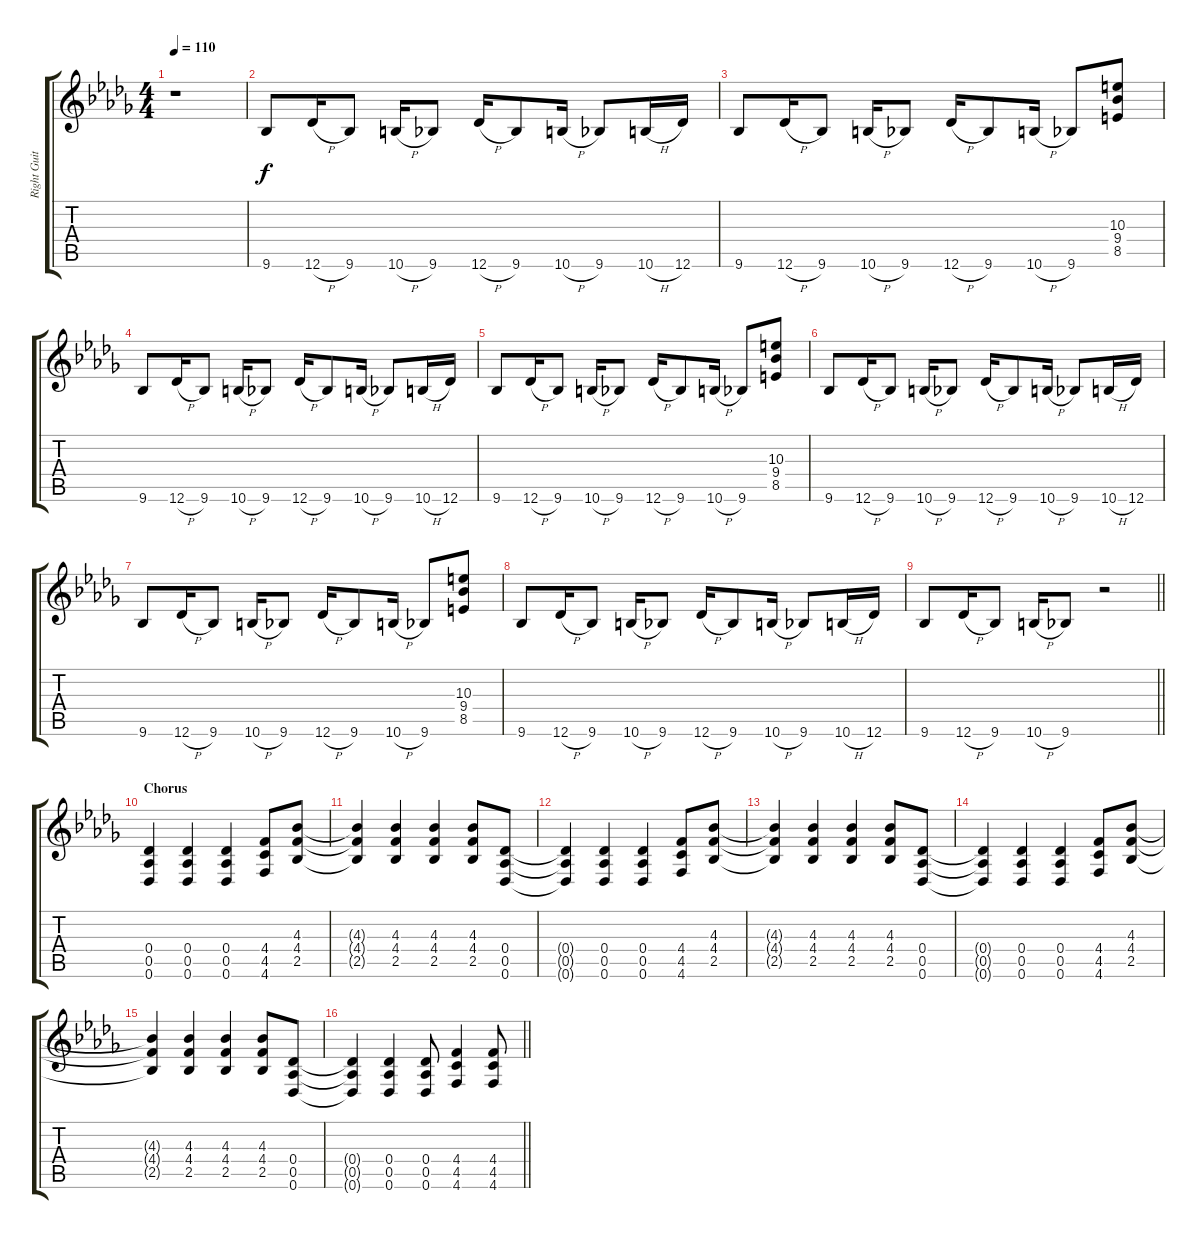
\track ("Right Guitar" "Right Guit") {instrument distortionguitar}
\staff {score tabs}
\tuning (Eb4 Bb3 Gb3 Db3 Ab2 Db2) {hide}
\ts (4 4)
\tempo 110
\clef g2
\ks db
r.1{dy f} |
9.6.8 12.6{h}.16 9.6.8 10.6{h}.16 9.6.8 12.6{h}.16 9.6.8 10.6{h}.16 9.6.8 10.6{h}.16 12.6.16 |
9.6.8 12.6{h}.16 9.6.8 10.6{h}.16 9.6.8 12.6{h}.16 9.6.8 10.6{h}.16 9.6.8 (10.3 9.4 8.5).8 |
9.6.8 12.6{h}.16 9.6.8 10.6{h}.16 9.6.8 12.6{h}.16 9.6.8 10.6{h}.16 9.6.8 10.6{h}.16 12.6.16 |
9.6.8 12.6{h}.16 9.6.8 10.6{h}.16 9.6.8 12.6{h}.16 9.6.8 10.6{h}.16 9.6.8 (10.3 9.4 8.5).8 |
9.6.8 12.6{h}.16 9.6.8 10.6{h}.16 9.6.8 12.6{h}.16 9.6.8 10.6{h}.16 9.6.8 10.6{h}.16 12.6.16 |
9.6.8 12.6{h}.16 9.6.8 10.6{h}.16 9.6.8 12.6{h}.16 9.6.8 10.6{h}.16 9.6.8 (10.3 9.4 8.5).8 |
9.6.8 12.6{h}.16 9.6.8 10.6{h}.16 9.6.8 12.6{h}.16 9.6.8 10.6{h}.16 9.6.8 10.6{h}.16 12.6.16 |
\barLineRight lightlight
9.6.8 12.6{h}.16 9.6.8 10.6{h}.16 9.6.8 r.2 |
\section ("" "Chorus")
(0.4 0.5 0.6).4 (0.4 0.5 0.6).4 (0.4 0.5 0.6).4 (4.4 4.5 4.6).8 (4.3 4.4 2.5).8 |
(4.3{t} 4.4{t} 2.5{t}).4 (4.3 4.4 2.5).4 (4.3 4.4 2.5).4 (4.3 4.4 2.5).8 (0.4 0.5 0.6).8 |
(0.4{t} 0.5{t} 0.6{t}).4 (0.4 0.5 0.6).4 (0.4 0.5 0.6).4 (4.4 4.5 4.6).8 (4.3 4.4 2.5).8 |
(4.3{t} 4.4{t} 2.5{t}).4 (4.3 4.4 2.5).4 (4.3 4.4 2.5).4 (4.3 4.4 2.5).8 (0.4 0.5 0.6).8 |
(0.4{t} 0.5{t} 0.6{t}).4 (0.4 0.5 0.6).4 (0.4 0.5 0.6).4 (4.4 4.5 4.6).8 (4.3 4.4 2.5).8 |
(4.3{t} 4.4{t} 2.5{t}).4 (4.3 4.4 2.5).4 (4.3 4.4 2.5).4 (4.3 4.4 2.5).8 (0.4 0.5 0.6).8 |
\barLineRight lightlight
(0.4{t} 0.5{t} 0.6{t}).4 (0.4 0.5 0.6).4 (0.4 0.5 0.6).8 (4.4 4.5 4.6).4 (4.4 4.5 4.6).8
